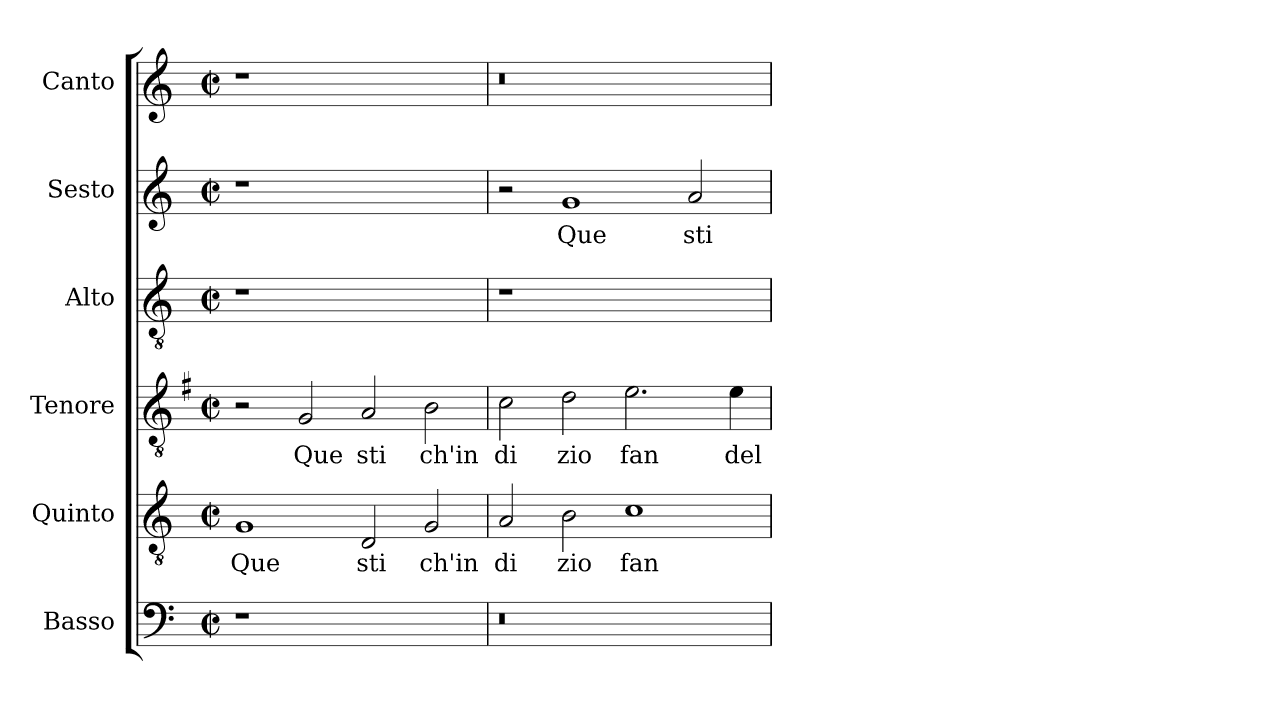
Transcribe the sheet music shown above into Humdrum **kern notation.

**kern	**kern	**text	**kern	**text	**kern	**kern	**text	**kern
*part6	*part5	*part5	*part4	*part4	*part3	*part2	*part2	*part1
*staff6	*staff5	*staff5	*staff4	*staff4	*staff3	*staff2	*staff2	*staff1
*I"Basso	*I"Quinto	*	*I"Tenore	*	*I"Alto	*I"Sesto	*	*I"Canto
!!LO:PB:g=z
*stria5	*stria5	*	*stria5	*	*stria5	*stria5	*	*stria5
*clefF4	*clefGv2	*	*clefGv2	*	*clefGv2	*clefG2	*	*clefG2
*	*	*	*ITrd-3c-5	*	*	*	*	*
*k[]	*k[]	*	*k[]	*	*k[]	*k[]	*	*k[]
*C:	*C:	*	*C:	*	*C:	*C:	*	*C:
*M2/2	*M2/2	*	*M2/2	*	*M2/2	*M2/2	*	*M2/2
*met(c|)	*met(c|)	*	*met(c|)	*	*met(c|)	*met(c|)	*	*met(c|)
=1	=1	=1	=1	=1	=1	=1	=1	=1
!	!	!LO:LY:b:cj	!	!	!	!	!	!
1r	1G	Que	2r	.	1r	1r	.	1r
!	!	!	!	!LO:LY:b:cj	!	!	!	!
.	.	.	2c/	Que	.	.	.	.
!	!	!LO:LY:b:cj	!	!LO:LY:b:cj	!	!	!	!
1ryy	2D/	sti	2d/	sti	1ryy	1ryy	.	1ryy
!	!	!LO:LY:b:cj	!	!LO:LY:b:cj	!	!	!	!
.	2G/	ch'in	2e\	ch'in	.	.	.	.
=2	=2	=2	=2	=2	=2	=2	=2	=2
!	!	!LO:LY:b:cj	!	!LO:LY:b:cj	!	!	!	!
0r	2A/	di	2f\	di	1r	2r	.	0r
!	!	!LO:LY:b:cj	!	!LO:LY:b:cj	!	!	!LO:LY:b:cj	!
.	2B\	zio	2g\	zio	.	1g	Que	.
!	!	!LO:LY:b:cj	!	!LO:LY:b:cj	!	!	!	!
.	1c	fan	2.a\	fan	1ryy	.	.	.
!	!	!	!	!	!	!	!LO:LY:b:cj	!
.	.	.	.	.	.	2a/	sti	.
!	!	!	!	!LO:LY:b:cj	!	!	!	!
.	.	.	4a\	del	.	.	.	.
=	=	=	=	=	=	=	=	=
*-	*-	*-	*-	*-	*-	*-	*-	*-
